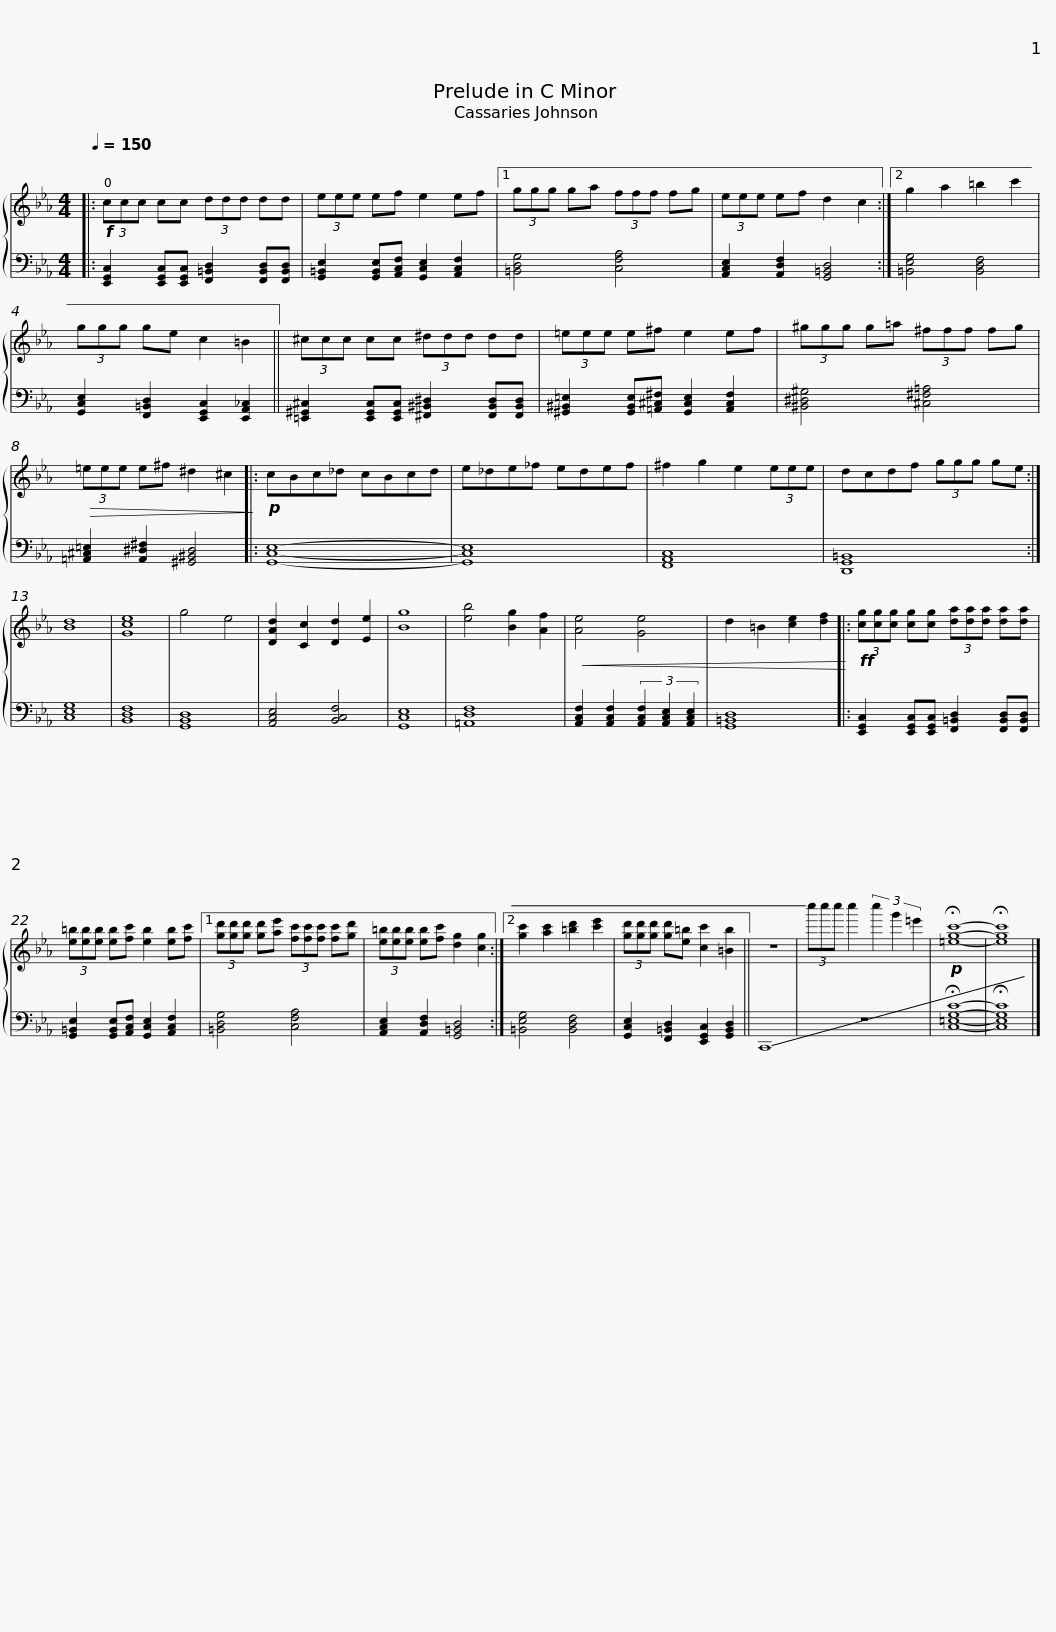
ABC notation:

X:1
%%score { 1 | 2 }
L:1/8
Q:1/4=150
M:4/4
I:linebreak $
K:Eb
V:1 treble
V:2 bass
V:1
|:!f! (3ccc cc (3ddd dd | (3eee ef e2 ef |1 (3ggg ga (3fff fg | (3eee ef d2 c2 :|2$ g2 a2 =b2 c'2 | %5
 (3ggg ge c2 =B2 || (3^ccc cc (3^ddd dd | (3=eee e^f e2 ef |$ (3^ggg g=a (3^fff fg |!>(! (3=eee e^f ^d2 ^c2!>)! |: %10
!p! cBc_d cBcd | e_de_f edef |$ ^f2 g2 e2 (3eee | dcdf (3ggg ge :| [Bd]8 | %15
 [Gce]8 | g4 e4 | [DAd]2 [Cc]2 [Dd]2 [Ee]2 | [Bg]8 | [eb]4 [Bg]2 [Af]2 | %20
!<(! [Ae]4 [Ge]4 |$ d2 =B2 [ce]2 [df]2!<)! |:!ff! (3[cg][cg][cg] [cg][cg] (3[da][da][da] [da][da] | (3[e=b][eb][eb] [eb][fc'] [eb]2 [eb][fc'] |1 (3[gd'][gd'][gd'] [gd'][ae'] (3[fc'][fc'][fc'] [fc'][gd'] |$ %25
 (3[e=b][eb][eb] [eb][fc'] [dg]2 [cg]2 :|2 [gc']2 [ac']2 [=bd']2 [c'e']2 | (3[gd'][gd'][gd'] [gd'][e=b] [cc']2 [=Bb]2 || z8 | (3!-)!c''c''c'' c''2 (3c''2 g'2 =e'2 | %30
!p! !fermata![=egc']8- |$ !fermata![egc']8 |] %32
V:2
|: [E,,G,,C,]2 [E,,G,,C,][E,,G,,C,] [F,,=B,,D,]2 [F,,B,,D,][F,,B,,D,] | [G,,=B,,E,]2 [G,,B,,E,][A,,C,F,] [G,,C,E,]2 [A,,C,F,]2 |1 [=B,,D,G,]4 [C,F,A,]4 | [A,,C,E,]2 [A,,D,F,]2 [G,,=B,,D,]4 :|2$ [=B,,E,G,]4 [B,,D,F,]4 | %5
 [G,,C,E,]2 [F,,=B,,D,]2 [E,,G,,C,]2 [E,,A,,_C,]2 || [=E,,^G,,^C,]2 [E,,G,,C,][E,,G,,C,] [^F,,^B,,^D,]2 [F,,B,,D,][F,,B,,D,] | [^G,,^B,,=E,]2 [G,,B,,E,][=A,,^C,^F,] [G,,C,E,]2 [A,,C,F,]2 |$ [^B,,^D,^G,]4 [^C,^F,=A,]4 | [=A,,^C,=E,]2 [A,,^D,^F,]2 [^G,,^B,,D,]4 |: %10
 [G,,C,E,]8- | [G,,C,E,]8 |$ [F,,A,,C,]8 | [D,,G,,=B,,]8 :| [C,E,G,]8 | %15
 [B,,D,F,]8 | [G,,B,,D,]8 | [A,,C,E,]4 [B,,C,F,]4 | [G,,C,E,]8 | [=A,,D,F,]8 | %20
 [A,,C,F,]2 [A,,C,F,]2 (3[A,,C,F,]2 [A,,C,E,]2 [A,,C,E,]2 |$ [G,,=B,,D,]8 |: [E,,G,,C,]2 [E,,G,,C,][E,,G,,C,] [F,,=B,,D,]2 [F,,B,,D,][F,,B,,D,] | [G,,=B,,E,]2 [G,,B,,E,][A,,C,F,] [G,,C,E,]2 [A,,C,F,]2 |1 [=B,,D,G,]4 [C,F,A,]4 |$ %25
 [A,,C,E,]2 [A,,D,F,]2 [G,,=B,,D,]4 :|2 [=B,,E,G,]4 [B,,D,F,]4 | [G,,C,E,]2 [F,,=B,,D,]2 [E,,G,,C,]2 [G,,B,,D,]2 || !-(!C,,8 | z8 | %30
 !fermata![C,=E,G,C]8- |$ !fermata![C,E,G,C]8 |] %32
